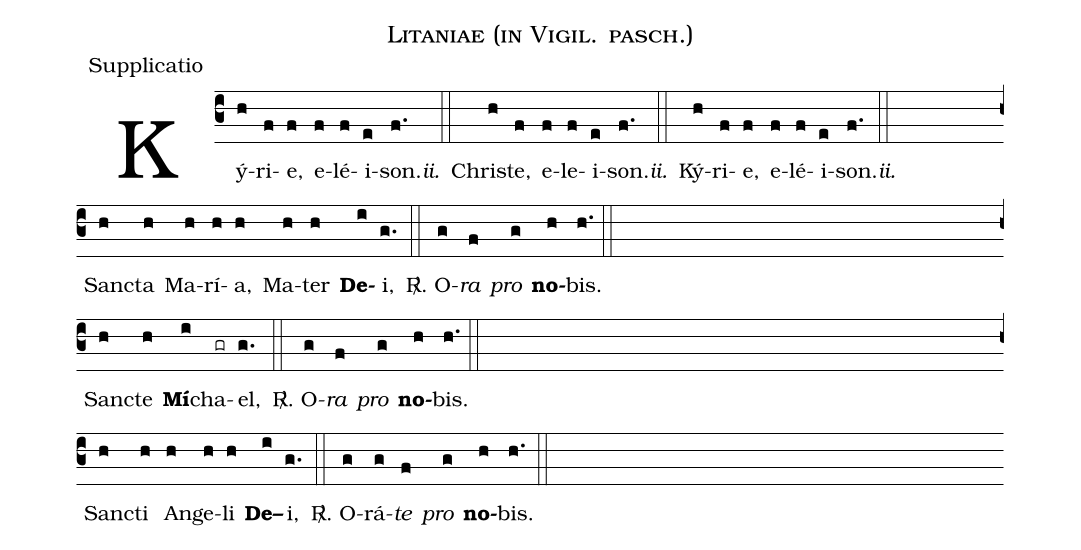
name:Litaniae (in Vigil. pasch.);
office-part:Supplicatio;
%%
(c3) Ký(h)ri(f)e,(f) e(f)lé(f)i(e)son.<i>ii.</i>(f.) (::) Chri(h)ste,(f) e(f)le(f)i(e)son.<i>ii.</i>(f.) (::) Ký(h)ri(f)e,(f) e(f)lé(f)i(e)son.<i>ii.</i>(f.) (::Z)
San(h)cta(h) Ma-(h)rí(h)a,(h) Ma(h)ter(h) <b>De</b>(i)i,(g.) (::) <sp>R/</sp>. O-(g)<i>ra</i>(f) <i>pro</i>(g) <b>no-</b>(h)bis.(h.) (::Z)
San(h)cte(h) <b>Mí</b>(i)cha-(gr)el,(g.) (::) <sp>R/</sp>. O-(g)<i>ra</i>(f) <i>pro</i>(g) <b>no-</b>(h)bis.(h.) (::Z)
San(h)cti(h) An(h)ge(h)li(h) <b>De-</b>(i)i,(g.) (::) <sp>R/</sp>. O-(g)rá(g)<i>te</i>(f) <i>pro</i>(g) <b>no-</b>(h)bis.(h.) (::)
